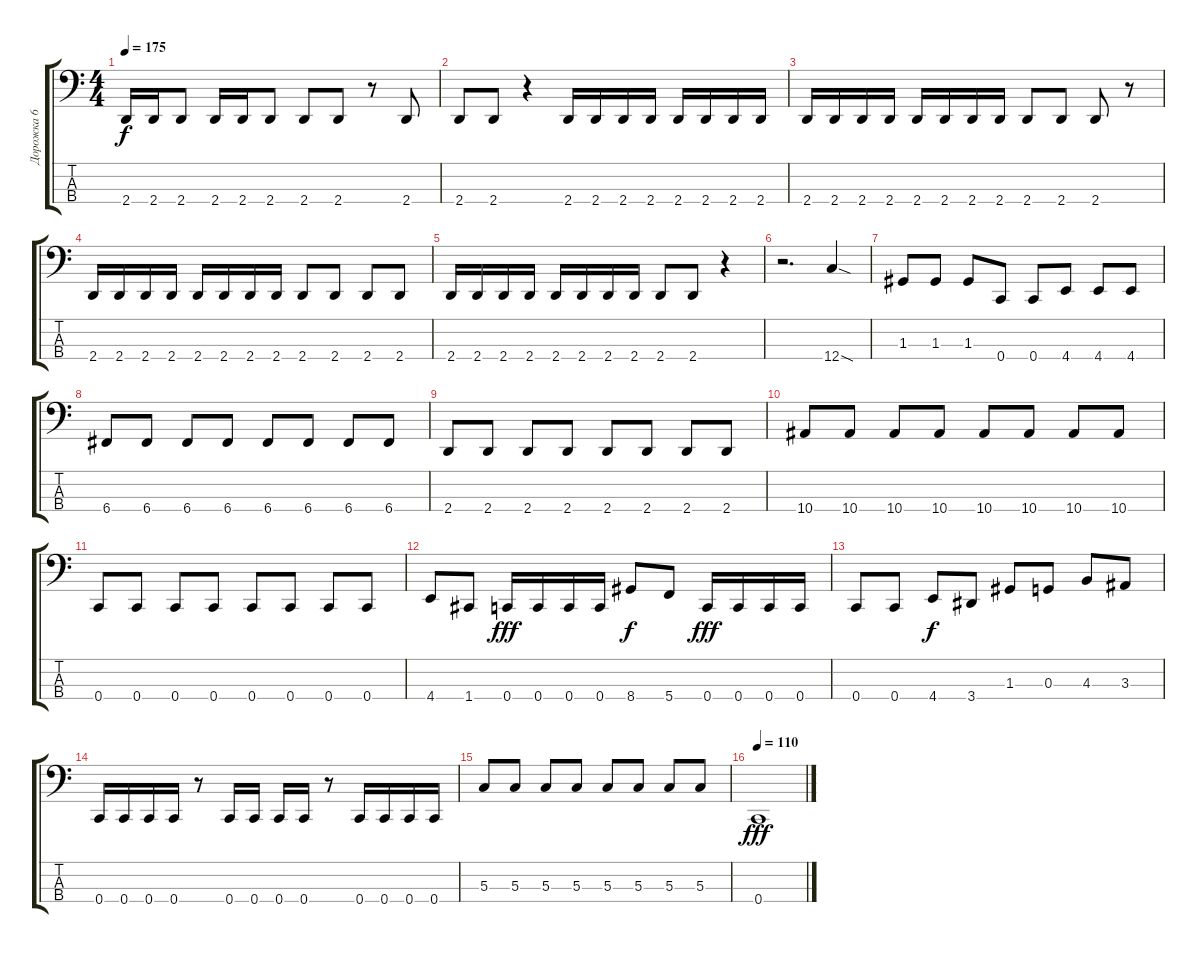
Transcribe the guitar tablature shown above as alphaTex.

\track ("Дорожка 6" "Дорожка 6") {instrument electricbassfinger}
\staff {score tabs}
\tuning (F2 C2 G1 C1) {hide}
\ts (4 4)
\tempo 175
\clef f4
\ks c
2.4.16{dy f} 2.4.16 2.4.8 2.4.16 2.4.16 2.4.8 2.4.8 2.4.8 r.8 2.4.8 |
2.4.8 2.4.8 r.4 2.4.16 2.4.16 2.4.16 2.4.16 2.4.16 2.4.16 2.4.16 2.4.16 |
2.4.16 2.4.16 2.4.16 2.4.16 2.4.16 2.4.16 2.4.16 2.4.16 2.4.8 2.4.8 2.4.8 r.8 |
2.4.16 2.4.16 2.4.16 2.4.16 2.4.16 2.4.16 2.4.16 2.4.16 2.4.8 2.4.8 2.4.8 2.4.8 |
2.4.16 2.4.16 2.4.16 2.4.16 2.4.16 2.4.16 2.4.16 2.4.16 2.4.8 2.4.8 r.4 |
r.2{d} 12.4{sod}.4 |
1.3.8 1.3.8 1.3.8 0.4.8 0.4.8 4.4.8 4.4.8 4.4.8 |
6.4.8 6.4.8 6.4.8 6.4.8 6.4.8 6.4.8 6.4.8 6.4.8 |
2.4.8 2.4.8 2.4.8 2.4.8 2.4.8 2.4.8 2.4.8 2.4.8 |
10.4.8 10.4.8 10.4.8 10.4.8 10.4.8 10.4.8 10.4.8 10.4.8 |
0.4.8 0.4.8 0.4.8 0.4.8 0.4.8 0.4.8 0.4.8 0.4.8 |
4.4.8 1.4.8 0.4.16{dy fff} 0.4.16 0.4.16 0.4.16 8.4.8{dy f} 5.4.8 0.4.16{dy fff} 0.4.16 0.4.16 0.4.16 |
0.4.8 0.4.8 4.4.8{dy f} 3.4.8 1.3.8 0.3.8 4.3.8 3.3.8 |
0.4.16 0.4.16 0.4.16 0.4.16 r.8 0.4.16 0.4.16 0.4.16 0.4.16 r.8 0.4.16 0.4.16 0.4.16 0.4.16 |
5.3.8 5.3.8 5.3.8 5.3.8 5.3.8 5.3.8 5.3.8 5.3.8 |
\tempo 110
0.4.1{dy fff}
